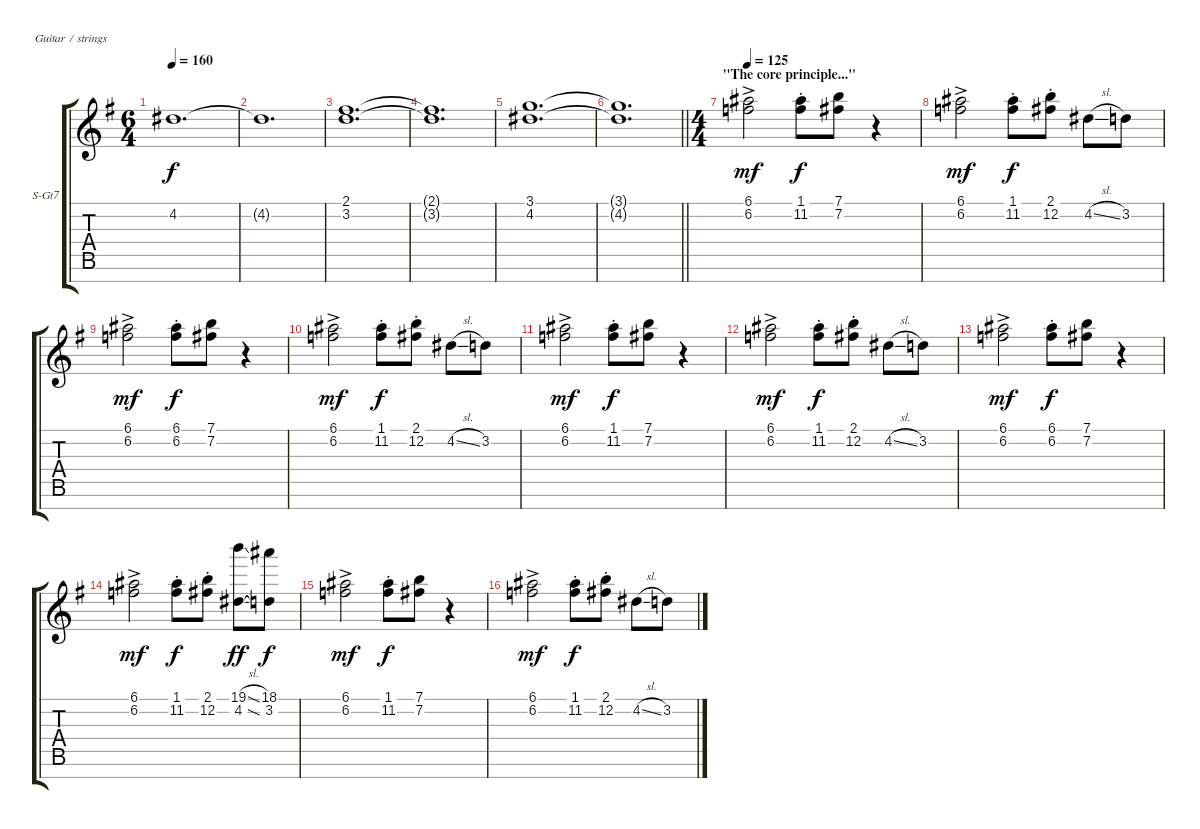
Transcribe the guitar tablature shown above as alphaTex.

\bracketExtendMode groupsimilarinstruments
\firstSystemTrackNameOrientation horizontal
\otherSystemsTrackNameOrientation horizontal
\track ("Keyboard 2 - Brat/Shagrath" "S-Gt7") {instrument stringensemble1}
\staff {score tabs}
\tuning (E4 B3 G3 D3 A2 E2 B1)
\displaytranspose 12
\ts (6 4)
\tempo 160
\clef g2
\ks g
4.2.1{d dy f} |
4.2{t}.1{d} |
(2.1 3.2).1{d} |
(2.1{t} 3.2{t}).1{d} |
(3.1 4.2).1{d} |
\barLineRight lightlight
(3.1{t} 4.2{t}).1{d} |
\ts (4 4)
\section ("" "\"The core principle...\"")
\tempo 125
(6.1{ac} 6.2{ac}).2{dy mf} (1.1 11.2{st}).8{dy f} (7.1 7.2).8 r.4 |
(6.1{ac} 6.2{ac}).2{dy mf} (1.1{st} 11.2{st}).8{dy f} (2.1{st} 12.2{st}).8 4.2{sl}.8 3.2.8 |
(6.1{ac} 6.2{ac}).2{dy mf} (6.1{st} 6.2).8{dy f} (7.1 7.2).8 r.4 |
(6.1{ac} 6.2{ac}).2{dy mf} (1.1{st} 11.2).8{dy f} (2.1{st} 12.2).8 4.2{sl}.8 3.2.8 |
(6.1{ac} 6.2{ac}).2{dy mf} (1.1 11.2{st}).8{dy f} (7.1 7.2).8 r.4 |
(6.1{ac} 6.2{ac}).2{dy mf} (1.1{st} 11.2{st}).8{dy f} (2.1{st} 12.2{st}).8 4.2{sl}.8 3.2.8 |
(6.1{ac} 6.2{ac}).2{dy mf} (6.1{st} 6.2).8{dy f} (7.1 7.2).8 r.4 |
(6.1{ac} 6.2{ac}).2{dy mf} (1.1{st} 11.2).8{dy f} (2.1{st} 12.2).8 (19.1{sl} 4.2{sl}).8{dy ff} (18.1 3.2).8{dy f} |
(6.1{ac} 6.2{ac}).2{dy mf} (1.1 11.2{st}).8{dy f} (7.1 7.2).8 r.4 |
(6.1{ac} 6.2{ac}).2{dy mf} (1.1{st} 11.2{st}).8{dy f} (2.1{st} 12.2{st}).8 4.2{sl}.8 3.2.8
